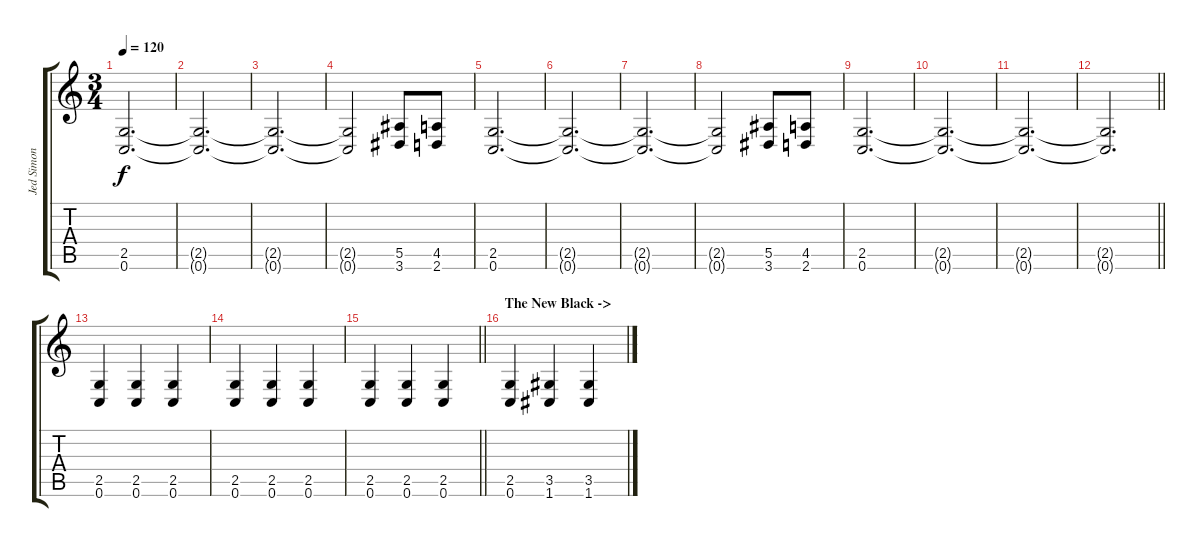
\track ("Jed Simon" "Jed Simon") {instrument distortionguitar}
\staff {score tabs}
\tuning (C4 G3 Eb3 Bb2 F2 C2) {hide}
\ts (3 4)
\section ("" "")
\tempo 120
\clef g2
\ks c
(2.5 0.6).2{d dy f} |
(2.5{t} 0.6{t}).2{d} |
(2.5{t} 0.6{t}).2{d} |
(2.5{t} 0.6{t}).2 (5.5 3.6).8 (4.5 2.6).8 |
(2.5 0.6).2{d} |
(2.5{t} 0.6{t}).2{d} |
(2.5{t} 0.6{t}).2{d} |
(2.5{t} 0.6{t}).2 (5.5 3.6).8 (4.5 2.6).8 |
(2.5 0.6).2{d} |
(2.5{t} 0.6{t}).2{d} |
(2.5{t} 0.6{t}).2{d} |
\barLineRight lightlight
(2.5{t} 0.6{t}).2{d} |
\section ("" "")
(2.5 0.6).4 (2.5 0.6).4 (2.5 0.6).4 |
(2.5 0.6).4 (2.5 0.6).4 (2.5 0.6).4 |
\barLineRight lightlight
(2.5 0.6).4 (2.5 0.6).4 (2.5 0.6).4 |
\section ("" "The New Black ->")
(2.5 0.6).4 (3.5 1.6).4 (3.5 1.6).4
